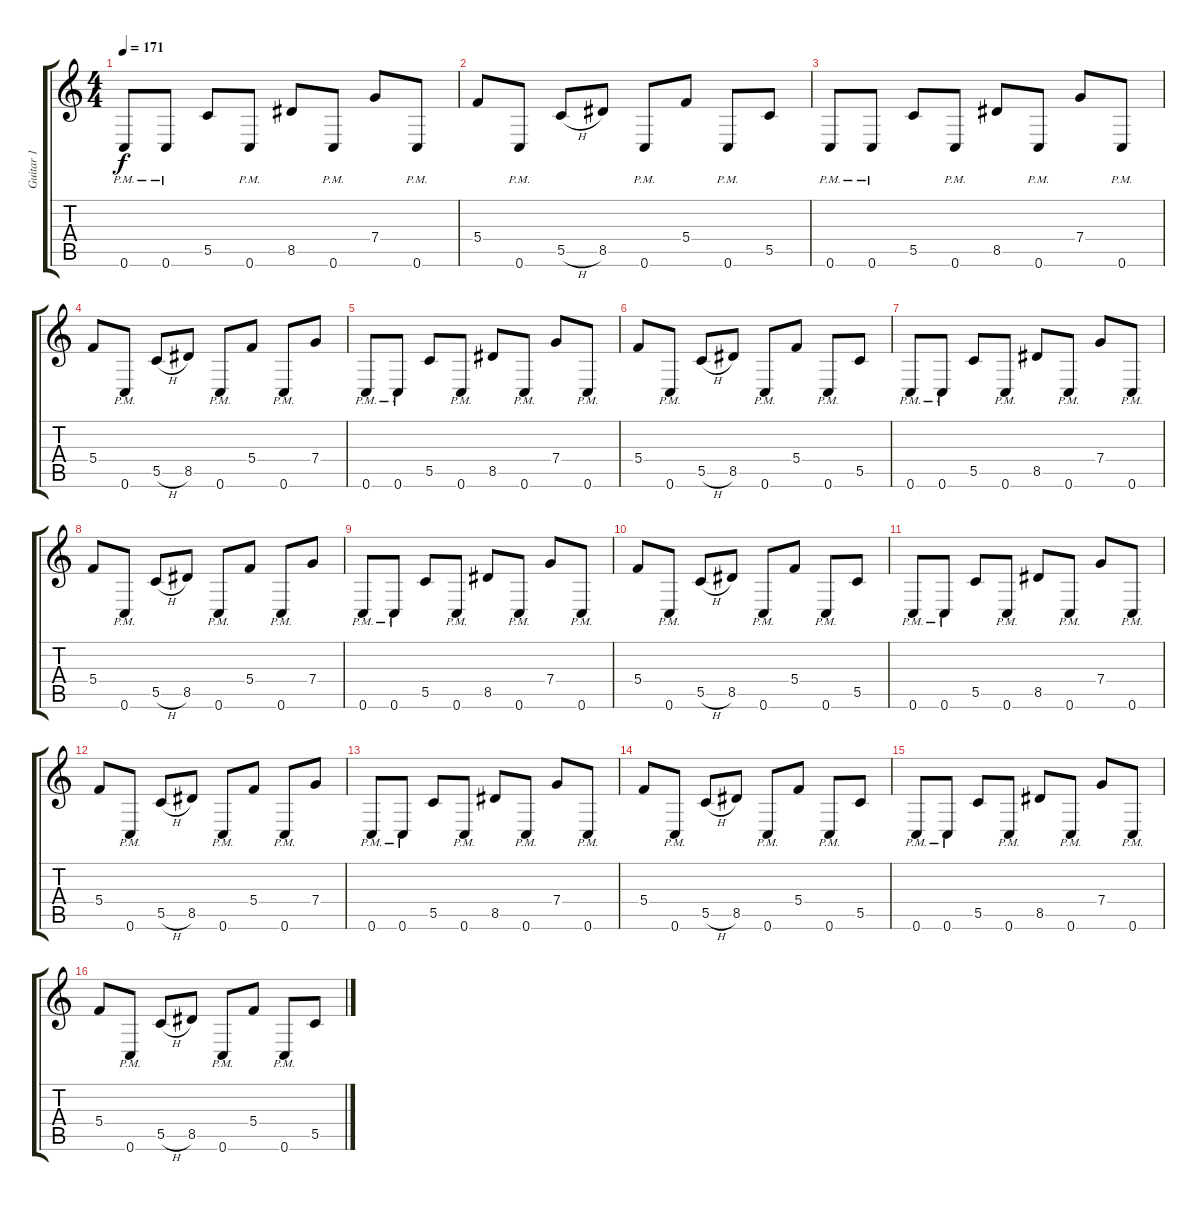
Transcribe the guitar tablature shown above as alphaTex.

\track ("Guitar 1" "Guitar 1") {instrument distortionguitar}
\staff {score tabs}
\tuning (D4 A3 F3 C3 G2 C2) {hide}
\ts (4 4)
\tempo 171
\clef g2
\ks c
0.6{pm}.8{dy f} 0.6{pm}.8 5.5.8 0.6{pm}.8 8.5.8 0.6{pm}.8 7.4.8 0.6{pm}.8 |
5.4.8 0.6{pm}.8 5.5{h}.8 8.5.8 0.6{pm}.8 5.4.8 0.6{pm}.8 5.5.8 |
0.6{pm}.8 0.6{pm}.8 5.5.8 0.6{pm}.8 8.5.8 0.6{pm}.8 7.4.8 0.6{pm}.8 |
5.4.8 0.6{pm}.8 5.5{h}.8 8.5.8 0.6{pm}.8 5.4.8 0.6{pm}.8 7.4.8 |
0.6{pm}.8 0.6{pm}.8 5.5.8 0.6{pm}.8 8.5.8 0.6{pm}.8 7.4.8 0.6{pm}.8 |
5.4.8 0.6{pm}.8 5.5{h}.8 8.5.8 0.6{pm}.8 5.4.8 0.6{pm}.8 5.5.8 |
0.6{pm}.8 0.6{pm}.8 5.5.8 0.6{pm}.8 8.5.8 0.6{pm}.8 7.4.8 0.6{pm}.8 |
5.4.8 0.6{pm}.8 5.5{h}.8 8.5.8 0.6{pm}.8 5.4.8 0.6{pm}.8 7.4.8 |
0.6{pm}.8 0.6{pm}.8 5.5.8 0.6{pm}.8 8.5.8 0.6{pm}.8 7.4.8 0.6{pm}.8 |
5.4.8 0.6{pm}.8 5.5{h}.8 8.5.8 0.6{pm}.8 5.4.8 0.6{pm}.8 5.5.8 |
0.6{pm}.8 0.6{pm}.8 5.5.8 0.6{pm}.8 8.5.8 0.6{pm}.8 7.4.8 0.6{pm}.8 |
5.4.8 0.6{pm}.8 5.5{h}.8 8.5.8 0.6{pm}.8 5.4.8 0.6{pm}.8 7.4.8 |
0.6{pm}.8 0.6{pm}.8 5.5.8 0.6{pm}.8 8.5.8 0.6{pm}.8 7.4.8 0.6{pm}.8 |
5.4.8 0.6{pm}.8 5.5{h}.8 8.5.8 0.6{pm}.8 5.4.8 0.6{pm}.8 5.5.8 |
0.6{pm}.8 0.6{pm}.8 5.5.8 0.6{pm}.8 8.5.8 0.6{pm}.8 7.4.8 0.6{pm}.8 |
5.4.8 0.6{pm}.8 5.5{h}.8 8.5.8 0.6{pm}.8 5.4.8 0.6{pm}.8 5.5.8
